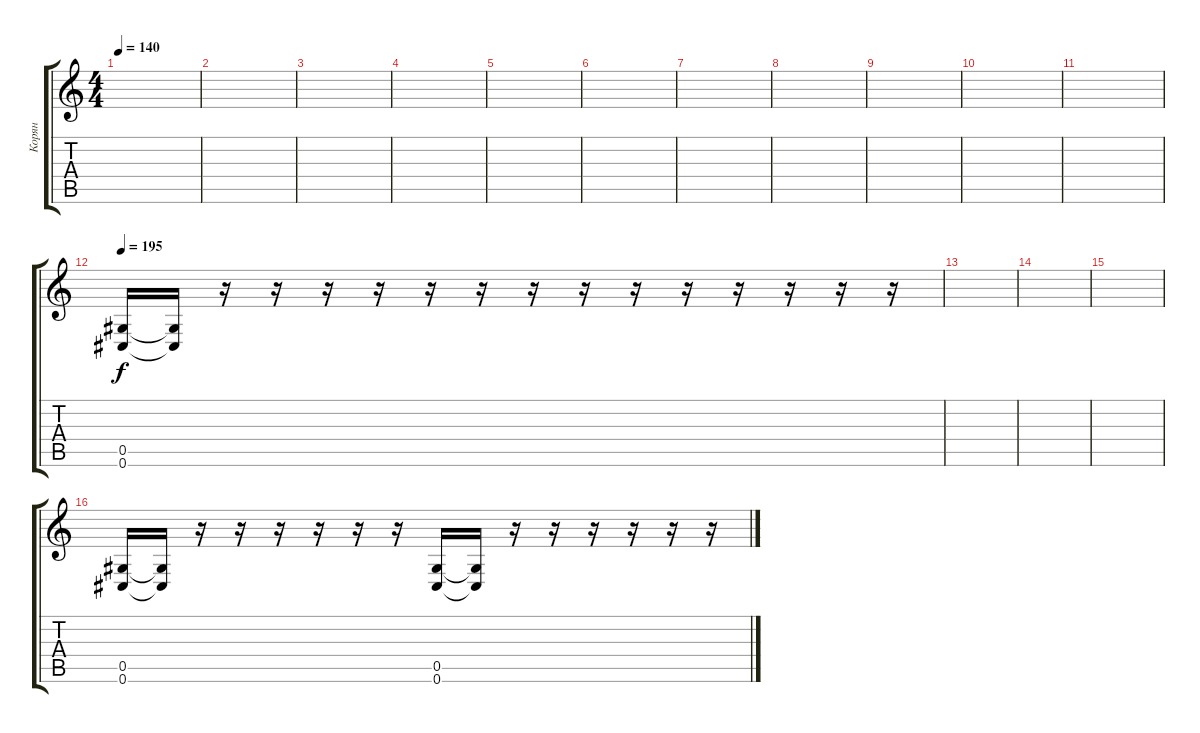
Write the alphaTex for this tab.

\track ("Корян" "Корян") {instrument distortionguitar}
\staff {score tabs}
\tuning (Eb4 Bb3 Gb3 Db3 Ab2 Db2) {hide}
\ts (4 4)
\tempo 140
\clef g2
\ks c
|
|
|
|
|
|
|
|
|
|
|
\tempo 195
(0.5 0.6).16 (0.5{t} 0.6{t}).16 r.16 r.16 r.16 r.16 r.16 r.16 r.16 r.16 r.16 r.16 r.16 r.16 r.16 r.16 |
|
|
|
(0.5 0.6).16 (0.5{t} 0.6{t}).16 r.16 r.16 r.16 r.16 r.16 r.16 (0.5 0.6).16 (0.5{t} 0.6{t}).16 r.16 r.16 r.16 r.16 r.16 r.16
